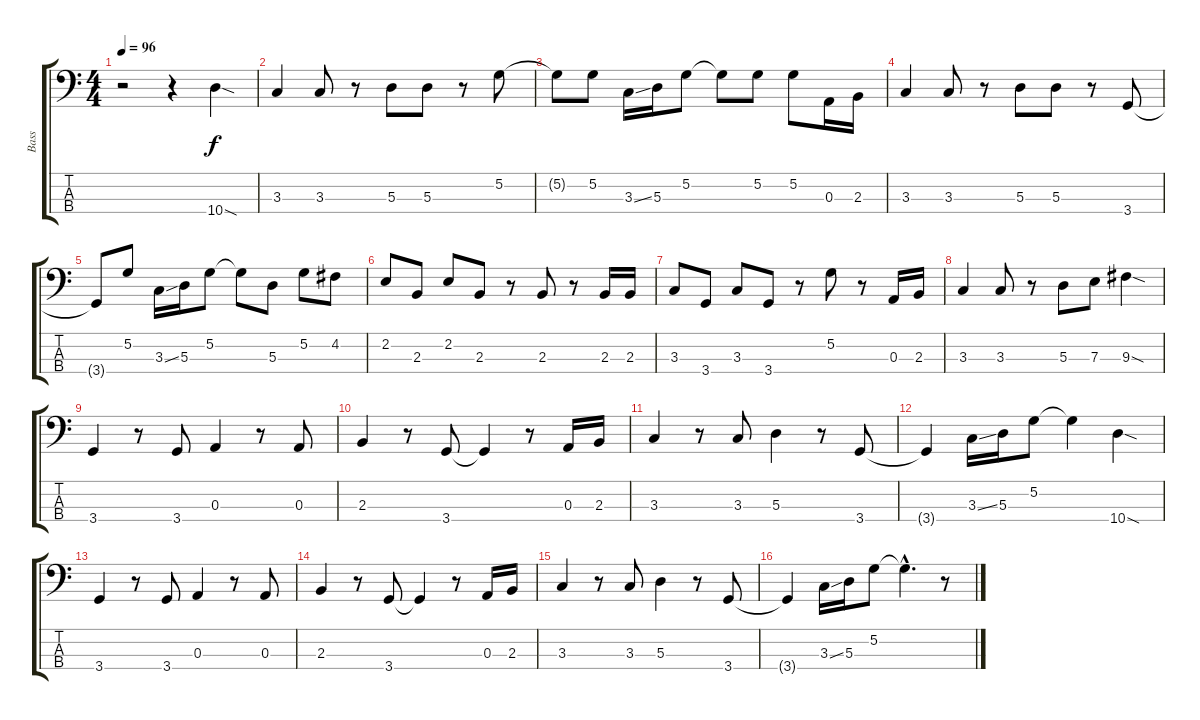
\track ("Bass" "Bass") {instrument electricbassfinger}
\staff {score tabs}
\tuning (G2 D2 A1 E1) {hide}
\ts (4 4)
\tempo 96
\clef f4
\ks c
r.2{dy f} r.4 10.4{sod}.4 |
3.3.4 3.3.8 r.8 5.3.8 5.3.8 r.8 5.2.8 |
5.2{t}.8 5.2.8 3.3{ss}.16 5.3.16 5.2.8 5.2{t}.8 5.2.8 5.2.8 0.3.16 2.3.16 |
3.3.4 3.3.8 r.8 5.3.8 5.3.8 r.8 3.4.8 |
3.4{t}.8 5.2.8 3.3{ss}.16 5.3.16 5.2.8 5.2{t}.8 5.3.8 5.2.8 4.2.8 |
2.2.8 2.3.8 2.2.8 2.3.8 r.8 2.3.8 r.8 2.3.16 2.3.16 |
3.3.8 3.4.8 3.3.8 3.4.8 r.8 5.2.8 r.8 0.3.16 2.3.16 |
3.3.4 3.3.8 r.8 5.3.8 7.3.8 9.3{sod}.4 |
3.4.4 r.8 3.4.8 0.3.4 r.8 0.3.8 |
2.3.4 r.8 3.4.8 3.4{t}.4 r.8 0.3.16 2.3.16 |
3.3.4 r.8 3.3.8 5.3.4 r.8 3.4.8 |
3.4{t}.4 3.3{ss}.16 5.3.16 5.2.8 5.2{t}.4 10.4{sod}.4 |
3.4.4 r.8 3.4.8 0.3.4 r.8 0.3.8 |
2.3.4 r.8 3.4.8 3.4{t}.4 r.8 0.3.16 2.3.16 |
3.3.4 r.8 3.3.8 5.3.4 r.8 3.4.8 |
3.4{t}.4 3.3{ss}.16 5.3.16 5.2.8 5.2{hac t}.4{d} r.8
